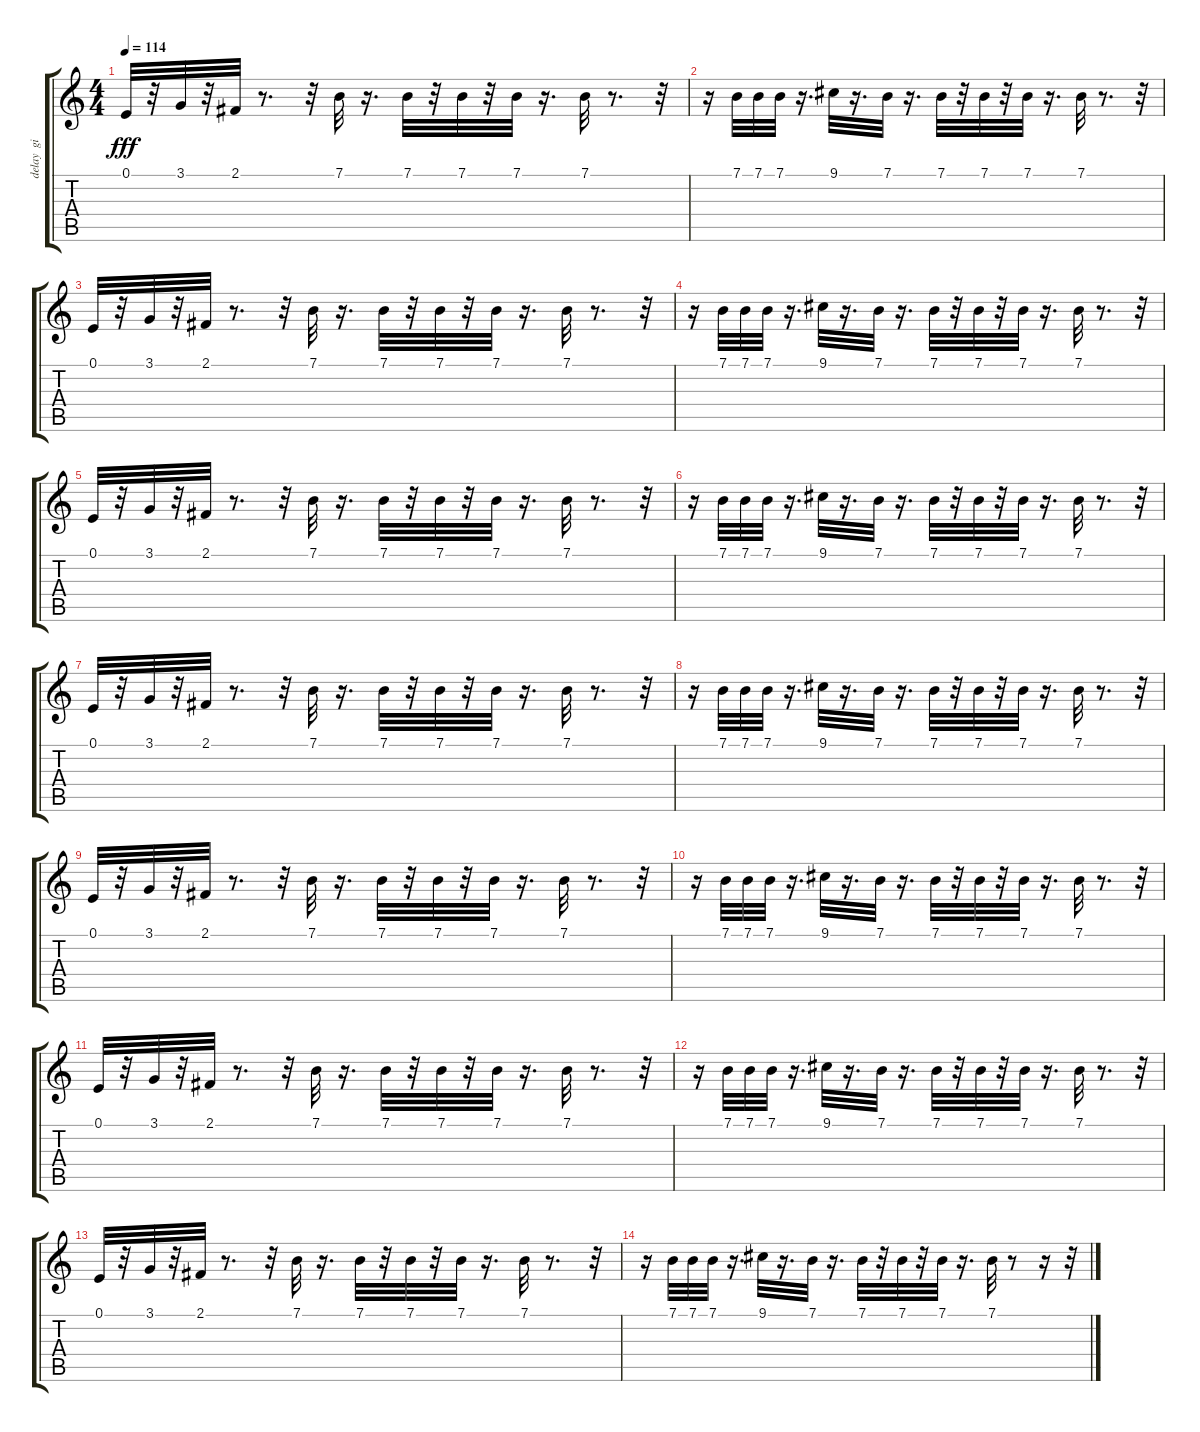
\track (" delay  gimmick HPsaw" " delay  gi") {instrument lead2sawtooth}
\staff {score tabs}
\tuning (E4 B3 G3 D3 A2 E2) {hide}
\ts (4 4)
\tempo 114
\clef g2
\ks c
0.1.32{dy fff} r.32 3.1.32 r.32 2.1.32 r.8{d} r.32 7.1.32 r.16{d} 7.1.32 r.32 7.1.32 r.32 7.1.32 r.16{d} 7.1.32 r.8{d} r.32 |
r.16 7.1.32 7.1.32 7.1.32 r.16{d} 9.1.32 r.16{d} 7.1.32 r.16{d} 7.1.32 r.32 7.1.32 r.32 7.1.32 r.16{d} 7.1.32 r.8{d} r.32 |
0.1.32 r.32 3.1.32 r.32 2.1.32 r.8{d} r.32 7.1.32 r.16{d} 7.1.32 r.32 7.1.32 r.32 7.1.32 r.16{d} 7.1.32 r.8{d} r.32 |
r.16 7.1.32 7.1.32 7.1.32 r.16{d} 9.1.32 r.16{d} 7.1.32 r.16{d} 7.1.32 r.32 7.1.32 r.32 7.1.32 r.16{d} 7.1.32 r.8{d} r.32 |
0.1.32 r.32 3.1.32 r.32 2.1.32 r.8{d} r.32 7.1.32 r.16{d} 7.1.32 r.32 7.1.32 r.32 7.1.32 r.16{d} 7.1.32 r.8{d} r.32 |
r.16 7.1.32 7.1.32 7.1.32 r.16{d} 9.1.32 r.16{d} 7.1.32 r.16{d} 7.1.32 r.32 7.1.32 r.32 7.1.32 r.16{d} 7.1.32 r.8{d} r.32 |
0.1.32 r.32 3.1.32 r.32 2.1.32 r.8{d} r.32 7.1.32 r.16{d} 7.1.32 r.32 7.1.32 r.32 7.1.32 r.16{d} 7.1.32 r.8{d} r.32 |
r.16 7.1.32 7.1.32 7.1.32 r.16{d} 9.1.32 r.16{d} 7.1.32 r.16{d} 7.1.32 r.32 7.1.32 r.32 7.1.32 r.16{d} 7.1.32 r.8{d} r.32 |
0.1.32 r.32 3.1.32 r.32 2.1.32 r.8{d} r.32 7.1.32 r.16{d} 7.1.32 r.32 7.1.32 r.32 7.1.32 r.16{d} 7.1.32 r.8{d} r.32 |
r.16 7.1.32 7.1.32 7.1.32 r.16{d} 9.1.32 r.16{d} 7.1.32 r.16{d} 7.1.32 r.32 7.1.32 r.32 7.1.32 r.16{d} 7.1.32 r.8{d} r.32 |
0.1.32 r.32 3.1.32 r.32 2.1.32 r.8{d} r.32 7.1.32 r.16{d} 7.1.32 r.32 7.1.32 r.32 7.1.32 r.16{d} 7.1.32 r.8{d} r.32 |
r.16 7.1.32 7.1.32 7.1.32 r.16{d} 9.1.32 r.16{d} 7.1.32 r.16{d} 7.1.32 r.32 7.1.32 r.32 7.1.32 r.16{d} 7.1.32 r.8{d} r.32 |
0.1.32 r.32 3.1.32 r.32 2.1.32 r.8{d} r.32 7.1.32 r.16{d} 7.1.32 r.32 7.1.32 r.32 7.1.32 r.16{d} 7.1.32 r.8{d} r.32 |
r.16 7.1.32 7.1.32 7.1.32 r.16{d} 9.1.32 r.16{d} 7.1.32 r.16{d} 7.1.32 r.32 7.1.32 r.32 7.1.32 r.16{d} 7.1.32 r.8 r.16 r.32
